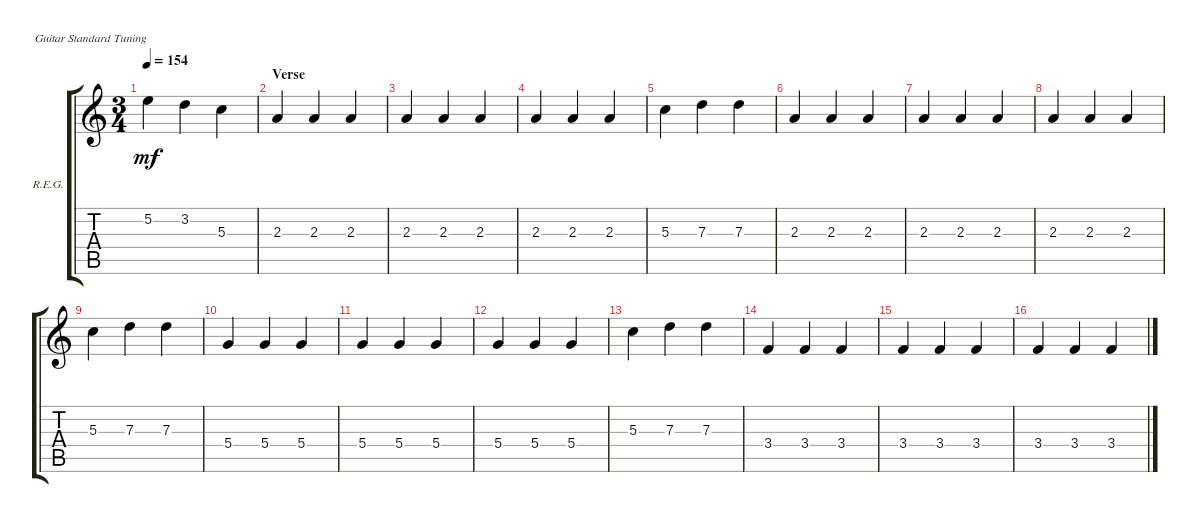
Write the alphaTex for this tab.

\defaultSystemsLayout 4
\bracketExtendMode groupsimilarinstruments
\firstSystemTrackNameOrientation horizontal
\otherSystemsTrackNameOrientation horizontal
\track ("Rhythm Electric Guitar" "R.E.G.") {multiBarRest instrument electricguitarclean}
\staff {score tabs}
\tuning (E4 B3 G3 D3 A2 E2)
\ts (3 4)
\tempo 154
\clef g2
\ks c
5.2.4{lyrics (0 "") lyrics (1 "") lyrics (2 "") lyrics (3 "") lyrics (4 "") dy mf} 3.2.4{lyrics (0 "") lyrics (1 "") lyrics (2 "") lyrics (3 "") lyrics (4 "")} 5.3.4{lyrics (0 "") lyrics (1 "") lyrics (2 "") lyrics (3 "") lyrics (4 "")} |
\section ("" "Verse")
2.3.4{lyrics (0 "") lyrics (1 "") lyrics (2 "") lyrics (3 "") lyrics (4 "")} 2.3.4{lyrics (0 "") lyrics (1 "") lyrics (2 "") lyrics (3 "") lyrics (4 "")} 2.3.4{lyrics (0 "") lyrics (1 "") lyrics (2 "") lyrics (3 "") lyrics (4 "")} |
2.3.4{lyrics (0 "") lyrics (1 "") lyrics (2 "") lyrics (3 "") lyrics (4 "")} 2.3.4{lyrics (0 "") lyrics (1 "") lyrics (2 "") lyrics (3 "") lyrics (4 "")} 2.3.4{lyrics (0 "") lyrics (1 "") lyrics (2 "") lyrics (3 "") lyrics (4 "")} |
2.3.4{lyrics (0 "") lyrics (1 "") lyrics (2 "") lyrics (3 "") lyrics (4 "")} 2.3.4{lyrics (0 "") lyrics (1 "") lyrics (2 "") lyrics (3 "") lyrics (4 "")} 2.3.4{lyrics (0 "") lyrics (1 "") lyrics (2 "") lyrics (3 "") lyrics (4 "")} |
5.3.4{lyrics (0 "") lyrics (1 "") lyrics (2 "") lyrics (3 "") lyrics (4 "")} 7.3.4{lyrics (0 "") lyrics (1 "") lyrics (2 "") lyrics (3 "") lyrics (4 "")} 7.3.4{lyrics (0 "") lyrics (1 "") lyrics (2 "") lyrics (3 "") lyrics (4 "")} |
2.3.4{lyrics (0 "") lyrics (1 "") lyrics (2 "") lyrics (3 "") lyrics (4 "")} 2.3.4{lyrics (0 "") lyrics (1 "") lyrics (2 "") lyrics (3 "") lyrics (4 "")} 2.3.4{lyrics (0 "") lyrics (1 "") lyrics (2 "") lyrics (3 "") lyrics (4 "")} |
2.3.4{lyrics (0 "") lyrics (1 "") lyrics (2 "") lyrics (3 "") lyrics (4 "")} 2.3.4{lyrics (0 "") lyrics (1 "") lyrics (2 "") lyrics (3 "") lyrics (4 "")} 2.3.4{lyrics (0 "") lyrics (1 "") lyrics (2 "") lyrics (3 "") lyrics (4 "")} |
2.3.4{lyrics (0 "") lyrics (1 "") lyrics (2 "") lyrics (3 "") lyrics (4 "")} 2.3.4{lyrics (0 "") lyrics (1 "") lyrics (2 "") lyrics (3 "") lyrics (4 "")} 2.3.4{lyrics (0 "") lyrics (1 "") lyrics (2 "") lyrics (3 "") lyrics (4 "")} |
5.3.4{lyrics (0 "") lyrics (1 "") lyrics (2 "") lyrics (3 "") lyrics (4 "")} 7.3.4{lyrics (0 "") lyrics (1 "") lyrics (2 "") lyrics (3 "") lyrics (4 "")} 7.3.4{lyrics (0 "") lyrics (1 "") lyrics (2 "") lyrics (3 "") lyrics (4 "")} |
5.4.4{lyrics (0 "") lyrics (1 "") lyrics (2 "") lyrics (3 "") lyrics (4 "")} 5.4.4{lyrics (0 "") lyrics (1 "") lyrics (2 "") lyrics (3 "") lyrics (4 "")} 5.4.4{lyrics (0 "") lyrics (1 "") lyrics (2 "") lyrics (3 "") lyrics (4 "")} |
5.4.4{lyrics (0 "") lyrics (1 "") lyrics (2 "") lyrics (3 "") lyrics (4 "")} 5.4.4{lyrics (0 "") lyrics (1 "") lyrics (2 "") lyrics (3 "") lyrics (4 "")} 5.4.4{lyrics (0 "") lyrics (1 "") lyrics (2 "") lyrics (3 "") lyrics (4 "")} |
5.4.4{lyrics (0 "") lyrics (1 "") lyrics (2 "") lyrics (3 "") lyrics (4 "")} 5.4.4{lyrics (0 "") lyrics (1 "") lyrics (2 "") lyrics (3 "") lyrics (4 "")} 5.4.4{lyrics (0 "") lyrics (1 "") lyrics (2 "") lyrics (3 "") lyrics (4 "")} |
5.3.4{lyrics (0 "") lyrics (1 "") lyrics (2 "") lyrics (3 "") lyrics (4 "")} 7.3.4{lyrics (0 "") lyrics (1 "") lyrics (2 "") lyrics (3 "") lyrics (4 "")} 7.3.4{lyrics (0 "") lyrics (1 "") lyrics (2 "") lyrics (3 "") lyrics (4 "")} |
3.4.4{lyrics (0 "") lyrics (1 "") lyrics (2 "") lyrics (3 "") lyrics (4 "")} 3.4.4{lyrics (0 "") lyrics (1 "") lyrics (2 "") lyrics (3 "") lyrics (4 "")} 3.4.4{lyrics (0 "") lyrics (1 "") lyrics (2 "") lyrics (3 "") lyrics (4 "")} |
3.4.4{lyrics (0 "") lyrics (1 "") lyrics (2 "") lyrics (3 "") lyrics (4 "")} 3.4.4{lyrics (0 "") lyrics (1 "") lyrics (2 "") lyrics (3 "") lyrics (4 "")} 3.4.4{lyrics (0 "") lyrics (1 "") lyrics (2 "") lyrics (3 "") lyrics (4 "")} |
3.4.4{lyrics (0 "") lyrics (1 "") lyrics (2 "") lyrics (3 "") lyrics (4 "")} 3.4.4{lyrics (0 "") lyrics (1 "") lyrics (2 "") lyrics (3 "") lyrics (4 "")} 3.4.4{lyrics (0 "") lyrics (1 "") lyrics (2 "") lyrics (3 "") lyrics (4 "")}
